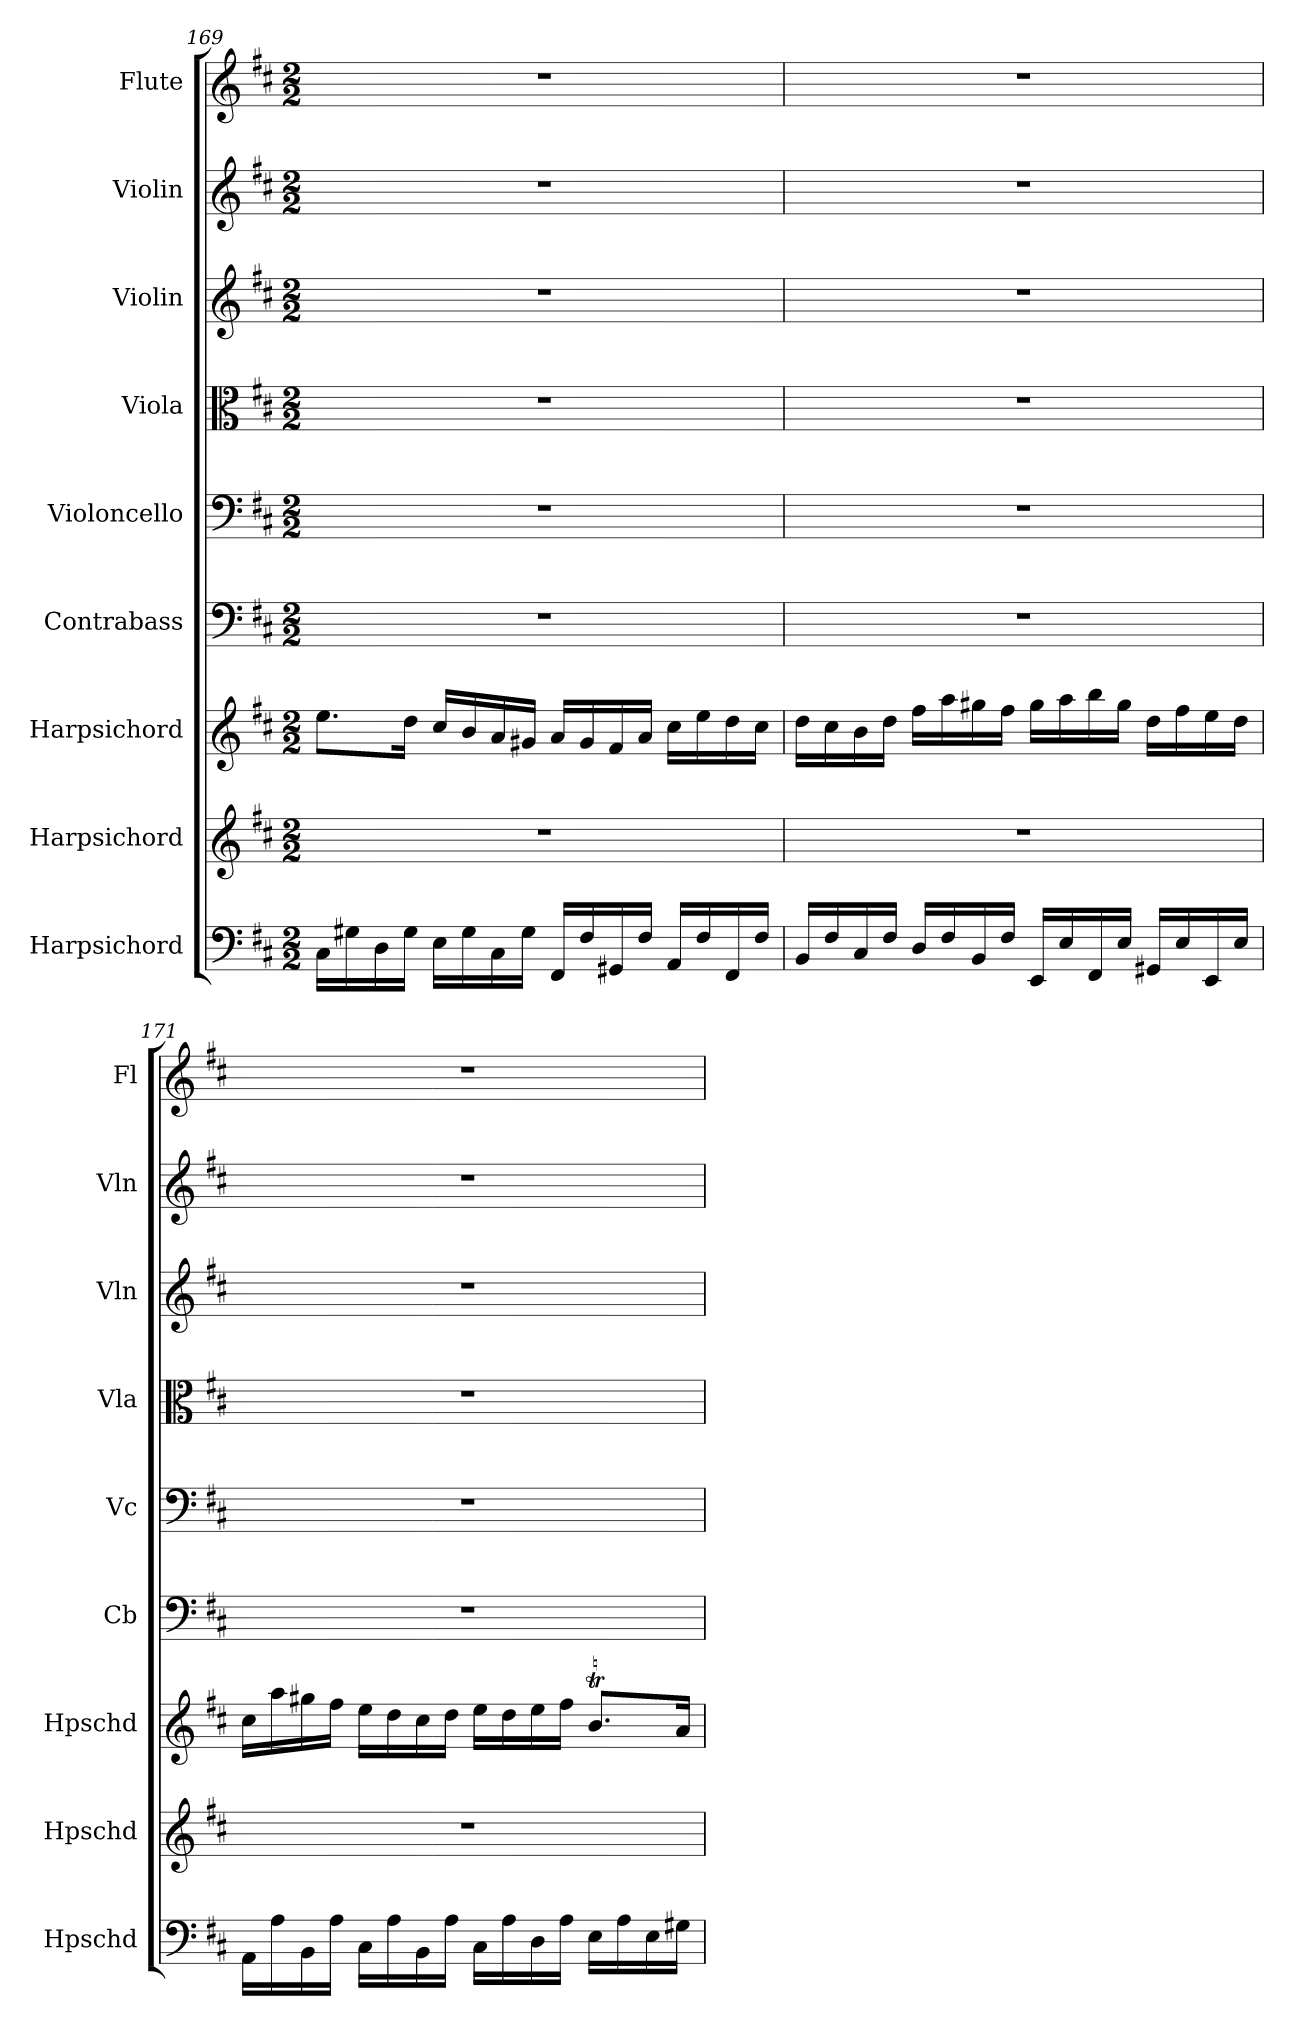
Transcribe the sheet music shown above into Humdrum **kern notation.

**kern	**kern	**kern	**kern	**kern	**kern	**kern	**kern	**kern
*part9	*part8	*part7	*part6	*part5	*part4	*part3	*part2	*part1
*staff9	*staff8	*staff7	*staff6	*staff5	*staff4	*staff3	*staff2	*staff1
*I"Harpsichord	*I"Harpsichord	*I"Harpsichord	*I"Contrabass	*I"Violoncello	*I"Viola	*I"Violin	*I"Violin	*I"Flute
*I'Hpschd	*I'Hpschd	*I'Hpschd	*I'Cb	*I'Vc	*I'Vla	*I'Vln	*I'Vln	*I'Fl
*clefF4	*clefG2	*clefG2	*clefF4	*clefF4	*clefC3	*clefG2	*clefG2	*clefG2
*k[f#c#]	*k[f#c#]	*k[f#c#]	*k[f#c#]	*k[f#c#]	*k[f#c#]	*k[f#c#]	*k[f#c#]	*k[f#c#]
*D:	*D:	*D:	*D:	*D:	*D:	*D:	*D:	*D:
*M2/2	*M2/2	*M2/2	*M2/2	*M2/2	*M2/2	*M2/2	*M2/2	*M2/2
=169	=169	=169	=169	=169	=169	=169	=169	=169
16C#\LL	1r	8.ee\L	1r	1r	1r	1r	1r	1r
16G#X\	.	.	.	.	.	.	.	.
16D\	.	.	.	.	.	.	.	.
16G#\JJ	.	16dd\Jk	.	.	.	.	.	.
16E\LL	.	16cc#/LL	.	.	.	.	.	.
16G#\	.	16b/	.	.	.	.	.	.
16C#\	.	16a/	.	.	.	.	.	.
16G#\JJ	.	16g#X/JJ	.	.	.	.	.	.
16FF#/LL	.	16a/LL	.	.	.	.	.	.
16F#/	.	16g#/	.	.	.	.	.	.
16GG#X/	.	16f#/	.	.	.	.	.	.
16F#/JJ	.	16a/JJ	.	.	.	.	.	.
16AA/LL	.	16cc#\LL	.	.	.	.	.	.
16F#/	.	16ee\	.	.	.	.	.	.
16FF#/	.	16dd\	.	.	.	.	.	.
16F#/JJ	.	16cc#\JJ	.	.	.	.	.	.
=170	=170	=170	=170	=170	=170	=170	=170	=170
16BB/LL	1r	16dd\LL	1r	1r	1r	1r	1r	1r
16F#/	.	16cc#\	.	.	.	.	.	.
16C#/	.	16b\	.	.	.	.	.	.
16F#/JJ	.	16dd\JJ	.	.	.	.	.	.
16D/LL	.	16ff#\LL	.	.	.	.	.	.
16F#/	.	16aa\	.	.	.	.	.	.
16BB/	.	16gg#X\	.	.	.	.	.	.
16F#/JJ	.	16ff#\JJ	.	.	.	.	.	.
16EE/LL	.	16gg#\LL	.	.	.	.	.	.
16E/	.	16aa\	.	.	.	.	.	.
16FF#/	.	16bb\	.	.	.	.	.	.
16E/JJ	.	16gg#\JJ	.	.	.	.	.	.
16GG#X/LL	.	16dd\LL	.	.	.	.	.	.
16E/	.	16ff#\	.	.	.	.	.	.
16EE/	.	16ee\	.	.	.	.	.	.
16E/JJ	.	16dd\JJ	.	.	.	.	.	.
=171	=171	=171	=171	=171	=171	=171	=171	=171
16AA\LL	1r	16cc#\LL	1r	1r	1r	1r	1r	1r
16A\	.	16aa\	.	.	.	.	.	.
16BB\	.	16gg#X\	.	.	.	.	.	.
16A\JJ	.	16ff#\JJ	.	.	.	.	.	.
16C#\LL	.	16ee\LL	.	.	.	.	.	.
16A\	.	16dd\	.	.	.	.	.	.
16BB\	.	16cc#\	.	.	.	.	.	.
16A\JJ	.	16dd\JJ	.	.	.	.	.	.
16C#\LL	.	16ee\LL	.	.	.	.	.	.
16A\	.	16dd\	.	.	.	.	.	.
16D\	.	16ee\	.	.	.	.	.	.
16A\JJ	.	16ff#\JJ	.	.	.	.	.	.
16E\LL	.	8.bt/L	.	.	.	.	.	.
16A\	.	.	.	.	.	.	.	.
16E\	.	.	.	.	.	.	.	.
16G#X\JJ	.	16a/Jk	.	.	.	.	.	.
=	=	=	=	=	=	=	=	=
*-	*-	*-	*-	*-	*-	*-	*-	*-
